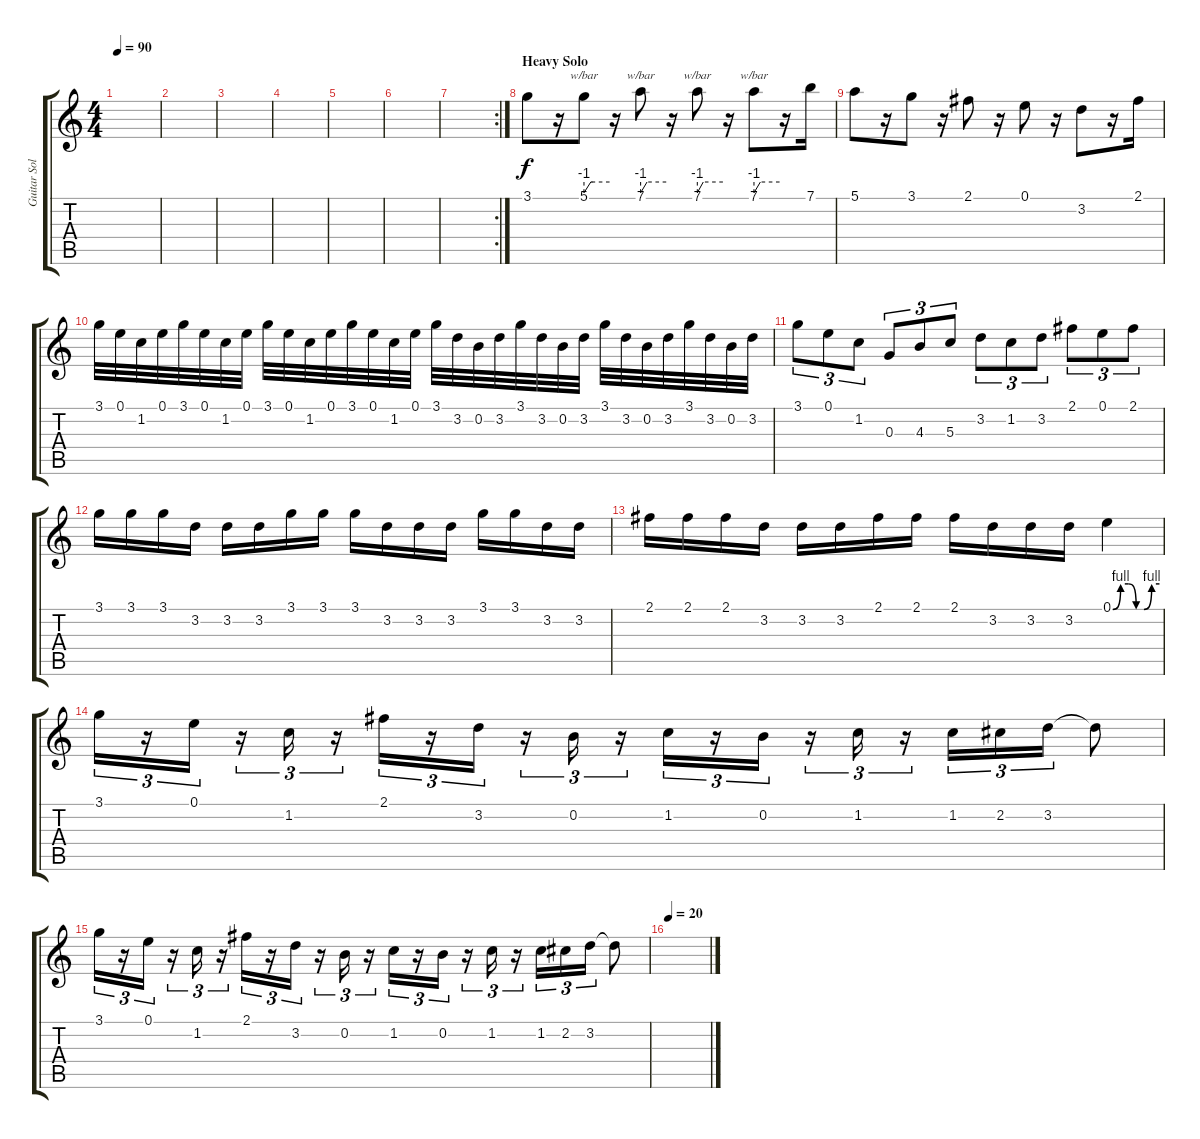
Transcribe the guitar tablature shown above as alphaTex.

\track ("Guitar Solo" "Guitar Sol") {instrument overdrivenguitar}
\staff {score tabs}
\tuning (E4 B3 G3 D3 A2 E2) {hide}
\ts (4 4)
\tempo 90
\clef g2
\ks c
|
|
|
|
|
|
\rc 2
|
\section ("" "Heavy Solo")
3.1.8{volume 16 instrument overdrivenguitar} r.16 5.1.8{tbe (custom default 0 -4 16 0 20 0 60 0)} r.16 7.1.8{tbe (custom default 0 -4 15 0 60 0)} r.16 7.1.8{tbe (custom default 0 -4 14 0 60 0)} r.16 7.1.8{tbe (custom default 0 -4 15 0 60 0)} r.16 7.1.16 |
5.1.8 r.16 3.1.8 r.16 2.1.8 r.16 0.1.8 r.16 3.2.8 r.16 2.1.16 |
3.1.32 0.1.32 1.2.32 0.1.32 3.1.32 0.1.32 1.2.32 0.1.32 3.1.32 0.1.32 1.2.32 0.1.32 3.1.32 0.1.32 1.2.32 0.1.32 3.1.32 3.2.32 0.2.32 3.2.32 3.1.32 3.2.32 0.2.32 3.2.32 3.1.32 3.2.32 0.2.32 3.2.32 3.1.32 3.2.32 0.2.32 3.2.32 |
3.1.8{tu (3 2)} 0.1.8{tu (3 2)} 1.2.8{tu (3 2)} 0.3.8{tu (3 2)} 4.3.8{tu (3 2)} 5.3.8{tu (3 2)} 3.2.8{tu (3 2)} 1.2.8{tu (3 2)} 3.2.8{tu (3 2)} 2.1.8{tu (3 2)} 0.1.8{tu (3 2)} 2.1.8{tu (3 2)} |
3.1.16 3.1.16 3.1.16 3.2.16 3.2.16 3.2.16 3.1.16 3.1.16 3.1.16 3.2.16 3.2.16 3.2.16 3.1.16 3.1.16 3.2.16 3.2.16 |
2.1.16 2.1.16 2.1.16 3.2.16 3.2.16 3.2.16 2.1.16 2.1.16 2.1.16 3.2.16 3.2.16 3.2.16 0.1{be (custom 0 0 10 4 20 4 30 0 40 0 50 4 60 4)}.4 |
3.1.16{tu (3 2)} r.16{tu (3 2)} 0.1.16{tu (3 2)} r.16{tu (3 2)} 1.2.16{tu (3 2)} r.16{tu (3 2)} 2.1.16{tu (3 2)} r.16{tu (3 2)} 3.2.16{tu (3 2)} r.16{tu (3 2)} 0.2.16{tu (3 2)} r.16{tu (3 2)} 1.2.16{tu (3 2)} r.16{tu (3 2)} 0.2.16{tu (3 2)} r.16{tu (3 2)} 1.2.16{tu (3 2)} r.16{tu (3 2)} 1.2.16{tu (3 2)} 2.2.16{tu (3 2)} 3.2.16{tu (3 2)} 3.2{t}.8 |
3.1.16{tu (3 2)} r.16{tu (3 2)} 0.1.16{tu (3 2)} r.16{tu (3 2)} 1.2.16{tu (3 2)} r.16{tu (3 2)} 2.1.16{tu (3 2)} r.16{tu (3 2)} 3.2.16{tu (3 2)} r.16{tu (3 2)} 0.2.16{tu (3 2)} r.16{tu (3 2)} 1.2.16{tu (3 2)} r.16{tu (3 2)} 0.2.16{tu (3 2)} r.16{tu (3 2)} 1.2.16{tu (3 2)} r.16{tu (3 2)} 1.2.16{tu (3 2)} 2.2.16{tu (3 2)} 3.2.16{tu (3 2)} 3.2{t}.8 |
\tempo 20
